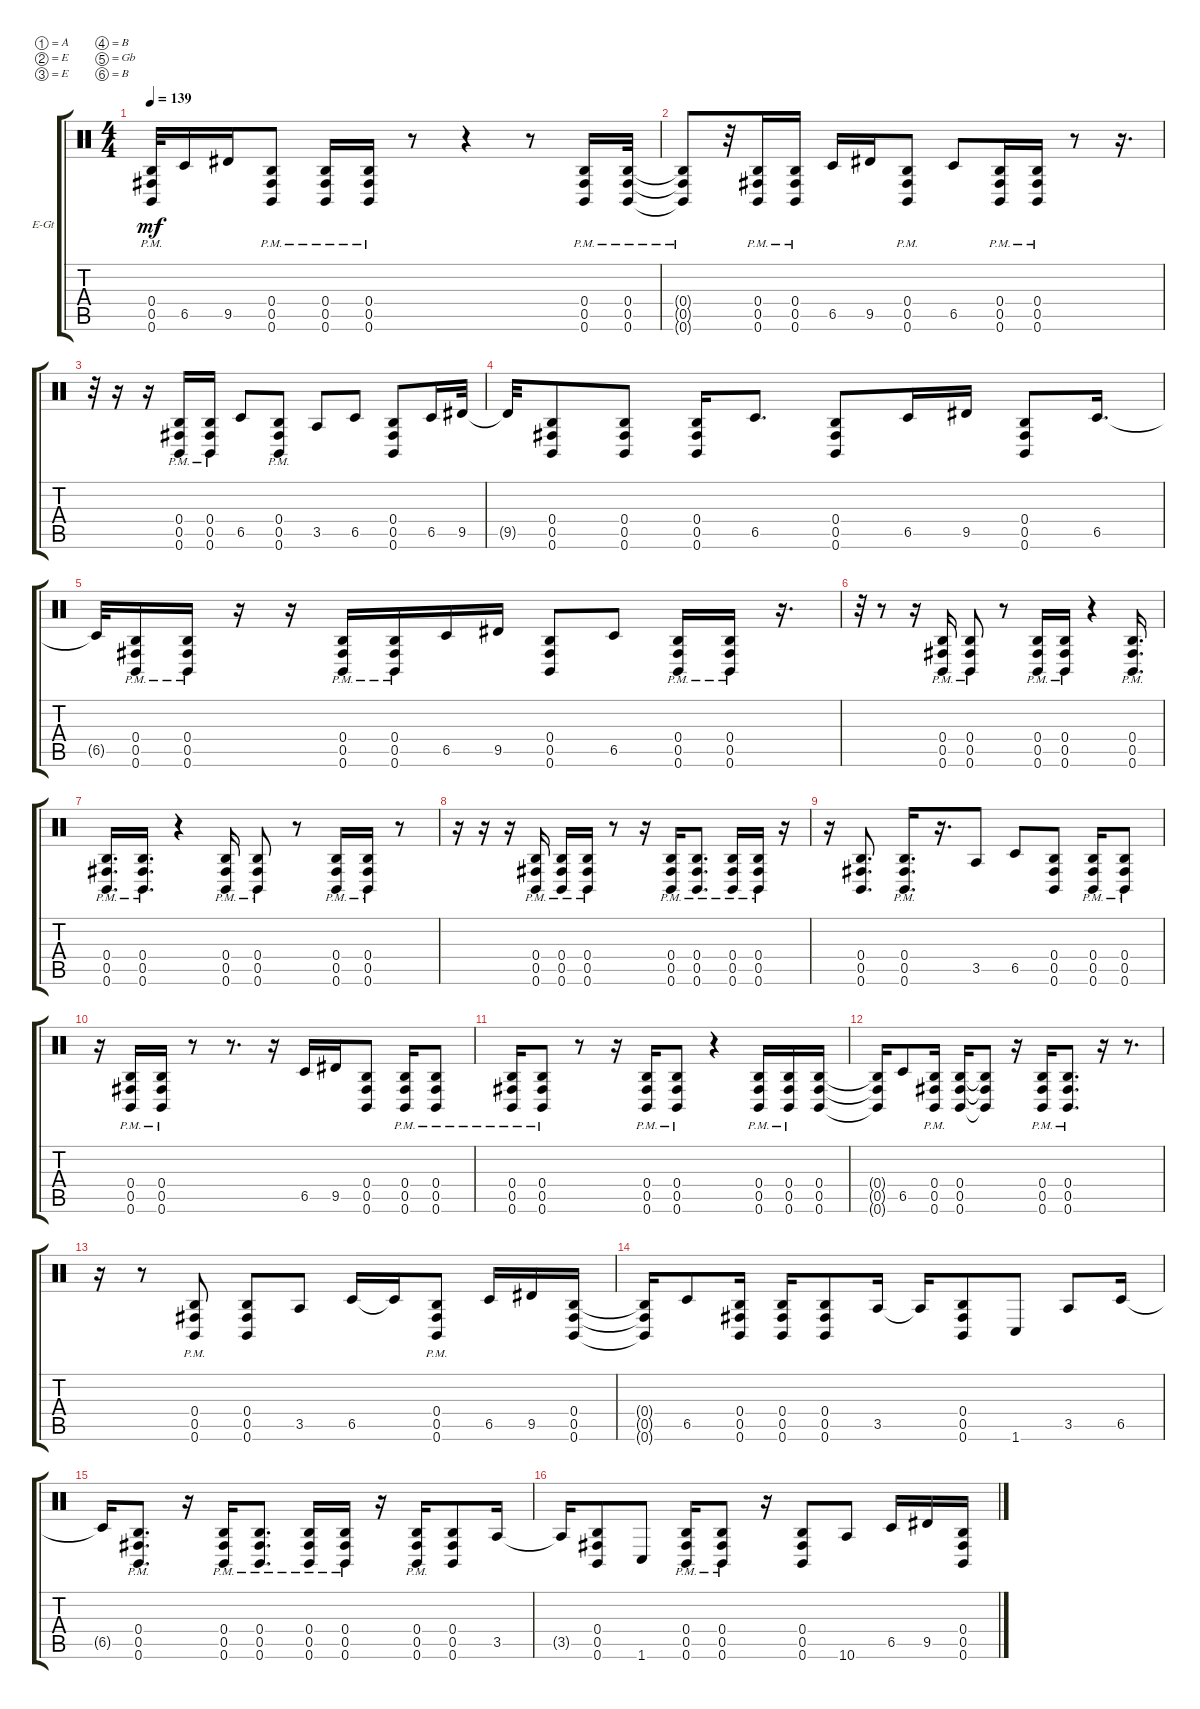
\bracketExtendMode groupsimilarinstruments
\firstSystemTrackNameOrientation horizontal
\otherSystemsTrackNameOrientation horizontal
\track ("Danny Guitar" "E-Gt") {instrument electricguitarclean}
\staff {score tabs}
\tuning (A3 E3 E3 B2 Gb2 B1)
\ts (4 4)
\tempo 139
\clef neutral
\scale
0.333333
\ks c
(0.6{pm t} 0.5{pm t} 0.4{pm t}).32{dy mf} 6.5.16 9.5.16 (0.6{pm} 0.4{pm} 0.5{pm}).8 (0.6{pm} 0.5{pm} 0.4{pm}).16 (0.6{pm} 0.4{pm} 0.5{pm}).16 r.8 r.4 r.8 (0.6{pm} 0.5{pm} 0.4{pm}).16 (0.6{pm} 0.4{pm} 0.5{pm}).32 |
\scale
0.333333 (0.6{pm t} 0.5{pm t} 0.4{pm t}).8 r.32 (0.6{pm} 0.5{pm} 0.4{pm}).16 (0.6{pm} 0.4{pm} 0.5{pm}).16 6.5.16 9.5.16 (0.6{pm} 0.5{pm} 0.4{pm}).8 6.5.8 (0.6{pm} 0.4{pm} 0.5{pm}).16 (0.6{pm} 0.5{pm} 0.4{pm}).16 r.8 r.16{d} |
\scale
0.333333 r.32 r.16 r.16 (0.6{pm} 0.5{pm} 0.4{pm}).16 (0.6{pm} 0.4{pm} 0.5{pm}).16 6.5.8 (0.6{pm} 0.5{pm} 0.4{pm}).8 3.5.8 6.5.8 (0.6 0.5 0.4).8 6.5.16 9.5.32 |
\scale
0.333333 9.5{t}.32 (0.6 0.5 0.4).8 (0.6 0.4 0.5).8 (0.6 0.5 0.4).16 6.5.8{d} (0.6 0.4 0.5).8 6.5.16 9.5.16 (0.6 0.5 0.4).8 6.5.16{d} |
\scale
0.333333 6.5{t}.32 (0.6{pm} 0.5{pm} 0.4{pm}).16 (0.6{pm} 0.4{pm} 0.5{pm}).16 r.16 r.16 (0.6{pm} 0.5{pm} 0.4{pm}).16 (0.6{pm} 0.4{pm} 0.5{pm}).16 6.5.16 9.5.16 (0.6 0.5 0.4).8 6.5.8 (0.6{pm} 0.5{pm} 0.4{pm}).16 (0.6{pm} 0.4{pm} 0.5{pm}).16 r.16{d} |
\scale
0.333333 r.32 r.8 r.16 (0.6{pm} 0.5{pm} 0.4{pm}).16 (0.6{pm} 0.4{pm} 0.5{pm}).8 r.8 (0.6{pm} 0.5{pm} 0.4{pm}).16 (0.6{pm} 0.4{pm} 0.5{pm}).16 r.4 (0.6{pm} 0.5{pm} 0.4{pm}).16{d} |
\scale
0.333333 (0.6{pm} 0.4{pm} 0.5{pm}).16{d} (0.6{pm} 0.5{pm} 0.4{pm}).16{d} r.4 (0.6{pm} 0.4{pm} 0.5{pm}).16 (0.6{pm} 0.5{pm} 0.4{pm}).8 r.8 (0.6{pm} 0.4{pm} 0.5{pm}).16 (0.6{pm} 0.5{pm} 0.4{pm}).16 r.8 |
\scale
0.333333 r.16 r.16 r.16 (0.6{pm} 0.4{pm} 0.5{pm}).16 (0.6{pm} 0.5{pm} 0.4{pm}).16 (0.6{pm} 0.4{pm} 0.5{pm}).16 r.8 r.16 (0.6{pm} 0.5{pm} 0.4{pm}).16 (0.6{pm} 0.4{pm} 0.5{pm}).8{d} (0.6{pm} 0.5{pm} 0.4{pm}).16 (0.6{pm} 0.4{pm} 0.5{pm}).16 r.16 |
\scale
0.333333 r.16 (0.6 0.5 0.4).8{d} (0.6{pm} 0.4{pm} 0.5{pm}).16{d} r.16{d} 3.5.8 6.5.8 (0.6 0.5 0.4).8 (0.6{pm} 0.4{pm} 0.5{pm}).16 (0.6{pm} 0.5{pm} 0.4{pm}).8 |
\scale
0.333333 r.16 (0.6{pm} 0.4{pm} 0.5{pm}).16 (0.6{pm} 0.5{pm} 0.4{pm}).16 r.8 r.8{d} r.16 6.5.16 9.5.16 (0.6 0.4 0.5).8 (0.6{pm} 0.5{pm} 0.4{pm}).16 (0.6{pm} 0.4{pm} 0.5{pm}).8 |
\scale
0.333333 (0.6{pm} 0.5{pm} 0.4{pm}).16 (0.6{pm} 0.4{pm} 0.5{pm}).8 r.8 r.16 (0.6{pm} 0.5{pm} 0.4{pm}).16 (0.6{pm} 0.4{pm} 0.5{pm}).8 r.4 (0.6{pm} 0.5{pm} 0.4{pm}).16 (0.6{pm} 0.4{pm} 0.5{pm}).16 (0.6 0.5 0.4).16 |
\scale
0.333333 (0.6{t} 0.4{t} 0.5{t}).16 6.5.8 (0.6{pm} 0.5{pm} 0.4{pm}).16 (0.6 0.4 0.5).16 (0.6{t} 0.4{t} 0.5{t}).8 r.16 (0.6{pm} 0.5{pm} 0.4{pm}).16 (0.6{pm} 0.4{pm} 0.5{pm}).8{d} r.16 r.8{d} |
\scale
0.333333 r.16 r.8 (0.6{pm} 0.5{pm} 0.4{pm}).8 (0.6 0.4 0.5).8 3.5.8 6.5.16 6.5{t}.16 (0.6{pm} 0.5{pm} 0.4{pm}).8 6.5.16 9.5.16 (0.6 0.4 0.5).16 |
\scale
0.333333 (0.6{t} 0.5{t} 0.4{t}).16 6.5.8 (0.6 0.4 0.5).16 (0.6 0.5 0.4).16 (0.6 0.4 0.5).8 3.5.16 3.5{t}.16 (0.6 0.5 0.4).8 1.6.8 3.5.8 6.5.16 |
\scale
0.333333 6.5{t}.16 (0.6{pm} 0.5{pm} 0.4{pm}).8{d} r.16 (0.6{pm} 0.4{pm} 0.5{pm}).16 (0.6{pm} 0.5{pm} 0.4{pm}).8{d} (0.6{pm} 0.4{pm} 0.5{pm}).16 (0.6{pm} 0.5{pm} 0.4{pm}).16 r.16 (0.6{pm} 0.4{pm} 0.5{pm}).16 (0.6 0.5 0.4).8 3.5.16 |
\scale
0.333333 3.5{t}.16 (0.6 0.4 0.5).8 1.6.8 (0.6{pm} 0.5{pm} 0.4{pm}).16 (0.6{pm} 0.4{pm} 0.5{pm}).8 r.16 (0.6 0.5 0.4).8 10.6.8 6.5.16 9.5.16 (0.6 0.4 0.5).16
